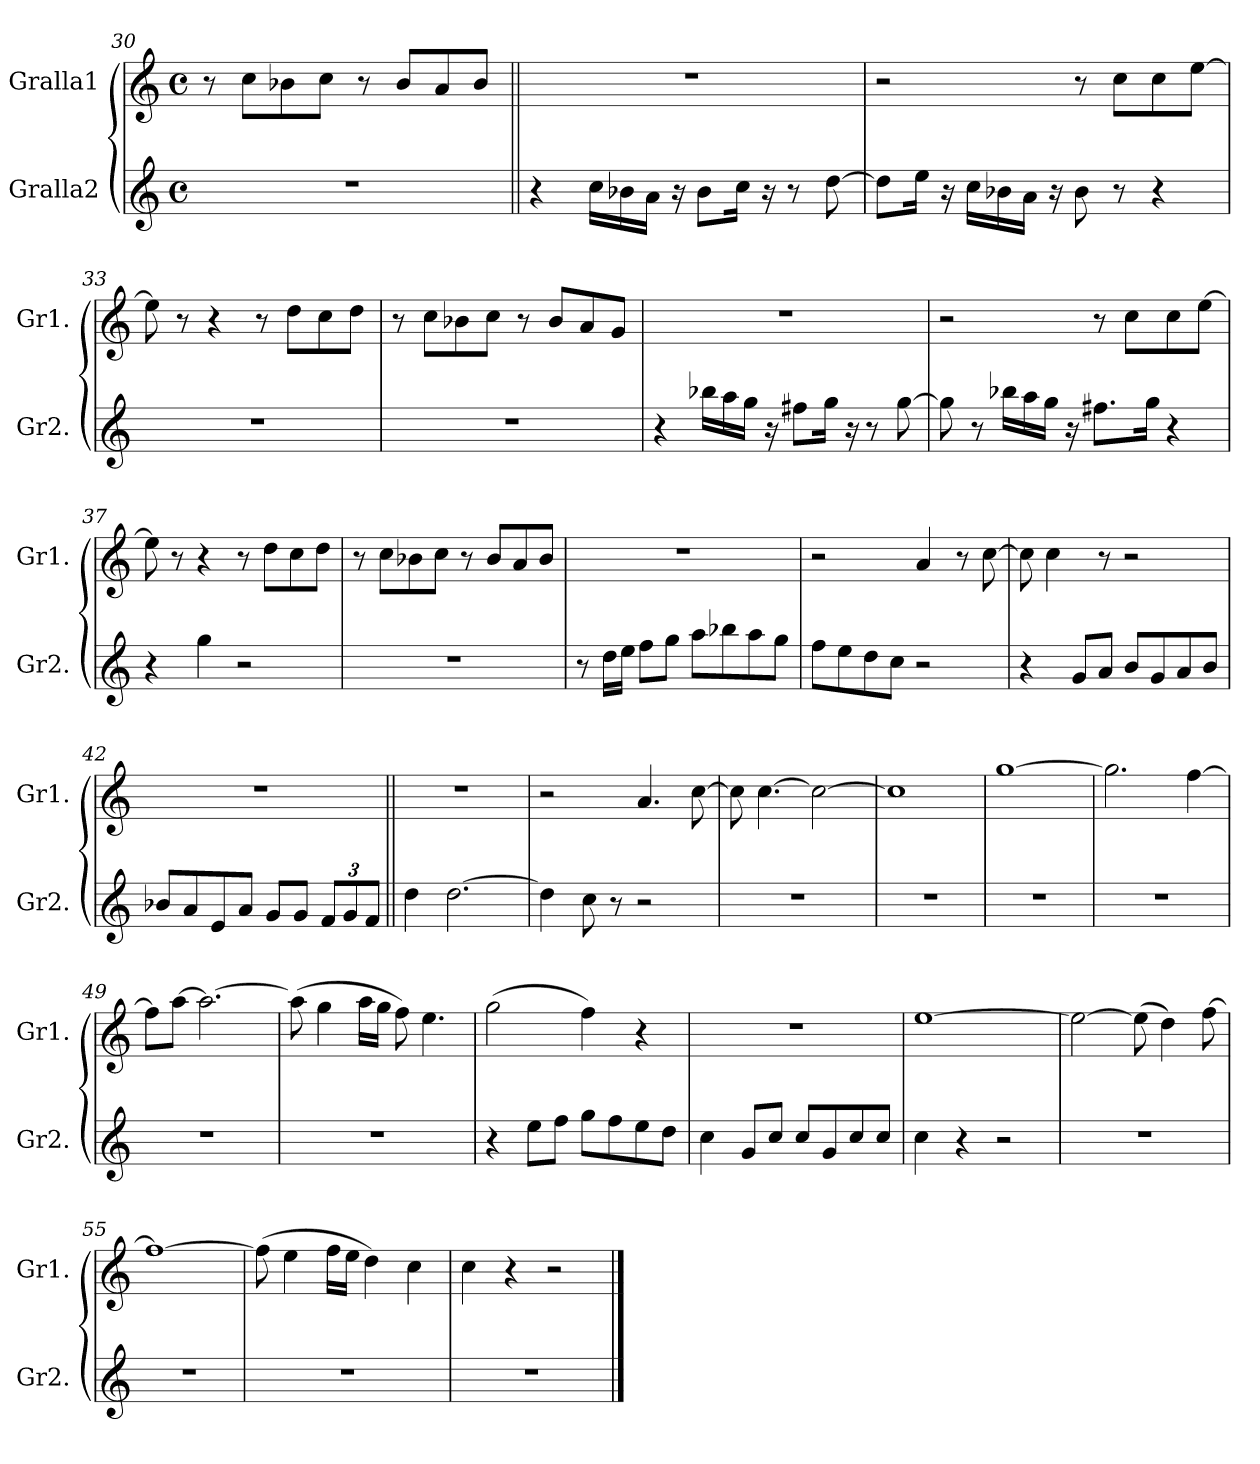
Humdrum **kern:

**kern	**kern
*part2	*part1
*staff2	*staff1
*I"Gralla2	*I"Gralla1
*I'Gr2.	*I'Gr1.
*clefG2	*clefG2
*k[]	*k[]
*M4/4	*M4/4
*met(c)	*met(c)
=30	=30
1r	8r
.	8cc\L
.	8b-X\
.	8cc\J
.	8r
.	8b-/L
.	8a/
.	8b-/J
=31||	=31||
4r	1r
16cc\LL	.
16b-X\	.
16a\JJ	.
16r	.
8b-\L	.
16cc\Jk	.
16r	.
8r	.
[8dd\	.
!!LO:PB:g=z
=32	=32
8dd\L]	2r
16ee\Jk	.
16r	.
16cc\LL	.
16b-X\	.
16a\JJ	.
16r	.
8b-\	8r
8r	8cc\L
4r	8cc\
.	[8ee\J
=33	=33
1r	8ee\]
.	8r
.	4r
.	8r
.	8dd\L
.	8cc\
.	8dd\J
=34	=34
1r	8r
.	8cc\L
.	8b-X\
.	8cc\J
.	8r
.	8b-/L
.	8a/
.	8g/J
=35	=35
4r	1r
16bb-X\LL	.
16aa\	.
16gg\JJ	.
16r	.
8ff#X\L	.
16gg\Jk	.
16r	.
8r	.
[8gg\	.
!!LO:LB:g=z
=36	=36
8gg\]	2r
8r	.
16bb-X\LL	.
16aa\	.
16gg\JJ	.
16r	.
8.ff#X\L	8r
.	8cc\L
16gg\Jk	.
4r	8cc\
.	[8ee\J
=37	=37
4r	8ee\]
.	8r
4gg\	4r
2r	8r
.	8dd\L
.	8cc\
.	8dd\J
=38	=38
1r	8r
.	8cc\L
.	8b-X\
.	8cc\J
.	8r
.	8b-/L
.	8a/
.	8b-/J
=39	=39
8r	1r
16dd\LL	.
16ee\JJ	.
8ff\L	.
8gg\J	.
8aa\L	.
8bb-X\	.
8aa\	.
8gg\J	.
!!LO:LB:g=z
=40	=40
8ff\L	2r
8ee\	.
8dd\	.
8cc\J	.
2r	4a/
.	8r
.	[8cc\
=41	=41
4r	8cc\]
.	4cc\
8g/L	.
8a/J	8r
8b/L	2r
8g/	.
8a/	.
8b/J	.
=42	=42
8b-X/L	1r
8a/	.
8e/	.
8a/J	.
8g/L	.
8g/J	.
*Xbrackettup	*
12f/L	.
12g/	.
12f/J	.
=43||	=43||
4dd\	1r
[2.dd\	.
=44	=44
4dd\]	2r
8cc\	.
8r	.
2r	4.a/
.	[8cc\
=45	=45
1r	8cc\]
.	[4.cc\
.	2cc\_
=46	=46
1r	1cc]
=47	=47
1r	[1gg
!!LO:LB:g=z
=48	=48
1r	2.gg\]
.	[4ff\
=49	=49
1r	8ff\L]
.	[8aa\J
.	2.aa\_
=50	=50
1r	(>8aa\]
.	4gg\
.	16aa\LL
.	16gg\JJ
.	8ff\)
.	4.ee\
=51	=51
4r	(>2gg\
8ee\L	.
8ff\J	.
8gg\L	4ff\)
8ff\	.
8ee\	4r
8dd\J	.
=52	=52
4cc\	1r
8g/L	.
8cc/J	.
8cc/L	.
8g/	.
8cc/	.
8cc/J	.
=53	=53
4cc\	[1ee
4r	.
2r	.
=54	=54
1r	2ee\_
.	(>8ee\]
.	4dd\)
.	[8ff\
=55	=55
1r	1ff_
!!LO:LB:g=z
=56	=56
1r	(>8ff\]
.	4ee\
.	16ff\LL
.	16ee\JJ
.	4dd\)
.	4cc\
=57	=57
1r	4cc\
.	4r
.	2r
==	==
*-	*-
